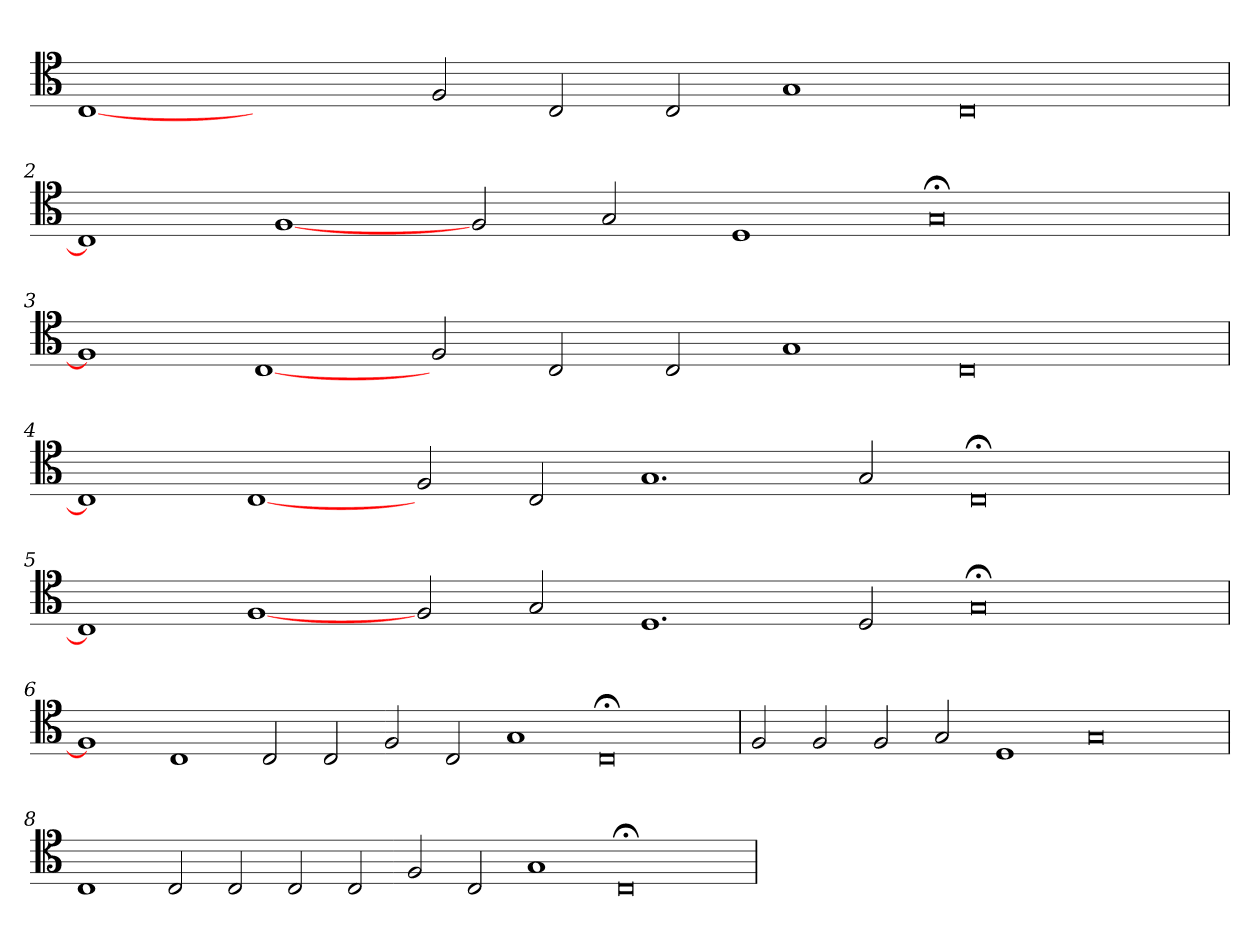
**kern
*part1
*staff1
*clefC4
*k[]
=1
[1C
1ryy
2F/
2C/
2C/
1G
0C
=2
1C]
[1F
2F/
2G/
1D
0G;<
=3
1F]
[1C
2F/
2C/
2C/
1G
0C
=4
1C]
[1C
2F/
2C/
1.G
2G/
0C;<
=5
1C]
[1F
2F/
2G/
1.D
2D/
0G;<
=6
1F]
1C
2C/
2C/
2F/
2C/
1G
0C;<
=7
2F/
2F/
2F/
2G/
1D
0G
=8
1C
2C/
2C/
2C/
2C/
2F/
2C/
1G
0C;<
=
*-
